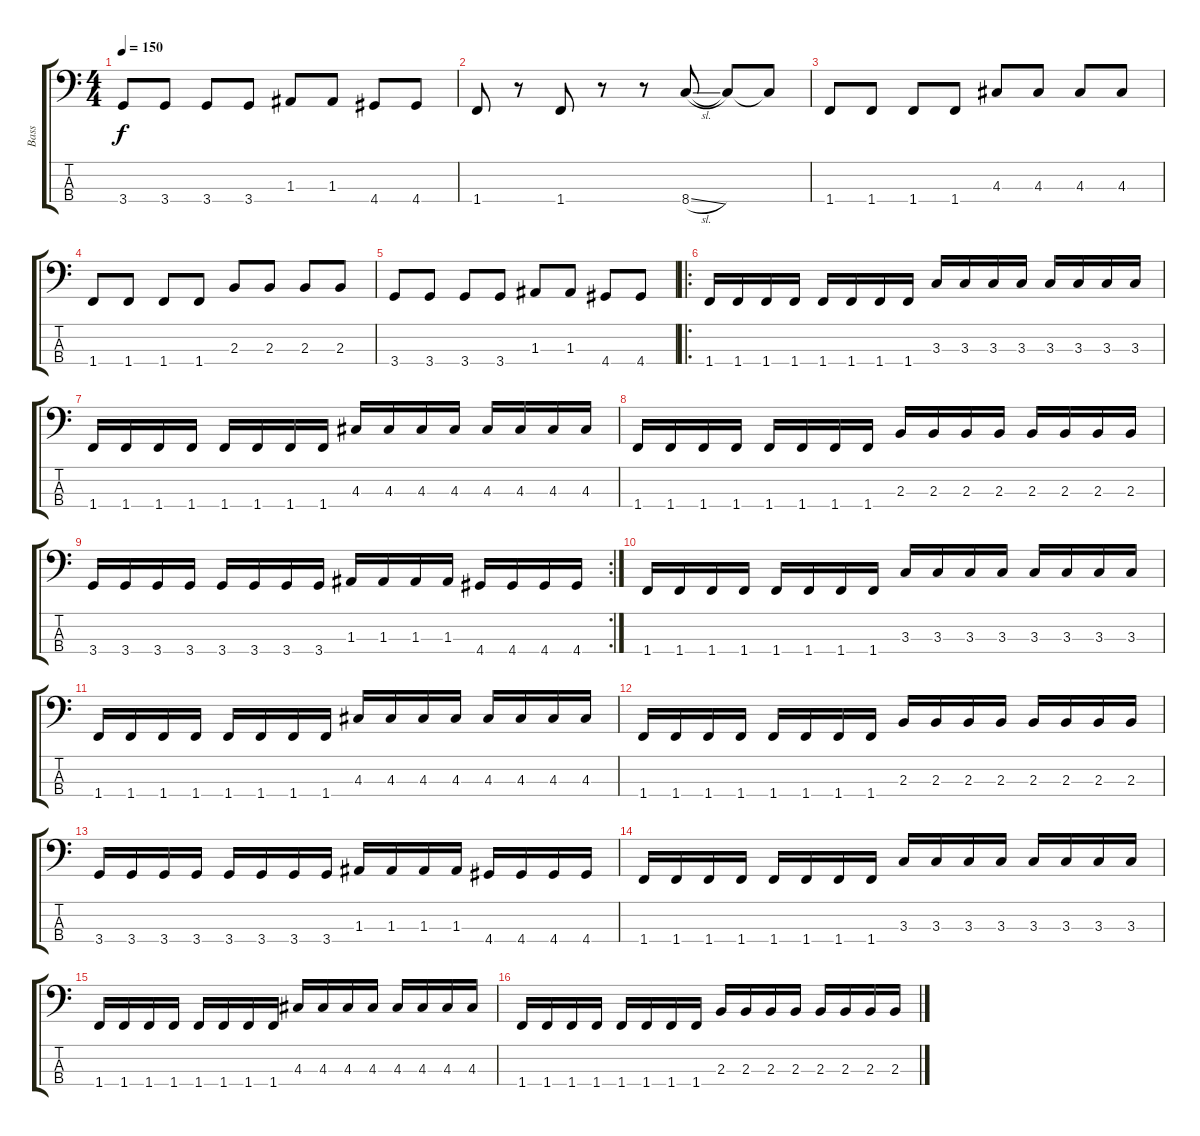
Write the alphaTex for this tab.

\track ("Bass" "Bass") {instrument electricbassfinger}
\staff {score tabs}
\tuning (G2 D2 A1 E1) {hide}
\ts (4 4)
\tempo 150
\clef f4
\ks c
3.4.8{dy f} 3.4.8 3.4.8 3.4.8 1.3.8 1.3.8 4.4.8 4.4.8 |
1.4.8 r.8 1.4.8 r.8 r.8 8.4{sl}.8 8.4{t}.8 8.4{t}.8 |
1.4.8 1.4.8 1.4.8 1.4.8 4.3.8 4.3.8 4.3.8 4.3.8 |
1.4.8 1.4.8 1.4.8 1.4.8 2.3.8 2.3.8 2.3.8 2.3.8 |
3.4.8 3.4.8 3.4.8 3.4.8 1.3.8 1.3.8 4.4.8 4.4.8 |
\ro
1.4.16 1.4.16 1.4.16 1.4.16 1.4.16 1.4.16 1.4.16 1.4.16 3.3.16 3.3.16 3.3.16 3.3.16 3.3.16 3.3.16 3.3.16 3.3.16 |
1.4.16 1.4.16 1.4.16 1.4.16 1.4.16 1.4.16 1.4.16 1.4.16 4.3.16 4.3.16 4.3.16 4.3.16 4.3.16 4.3.16 4.3.16 4.3.16 |
1.4.16 1.4.16 1.4.16 1.4.16 1.4.16 1.4.16 1.4.16 1.4.16 2.3.16 2.3.16 2.3.16 2.3.16 2.3.16 2.3.16 2.3.16 2.3.16 |
\rc 2
3.4.16 3.4.16 3.4.16 3.4.16 3.4.16 3.4.16 3.4.16 3.4.16 1.3.16 1.3.16 1.3.16 1.3.16 4.4.16 4.4.16 4.4.16 4.4.16 |
1.4.16 1.4.16 1.4.16 1.4.16 1.4.16 1.4.16 1.4.16 1.4.16 3.3.16 3.3.16 3.3.16 3.3.16 3.3.16 3.3.16 3.3.16 3.3.16 |
1.4.16 1.4.16 1.4.16 1.4.16 1.4.16 1.4.16 1.4.16 1.4.16 4.3.16 4.3.16 4.3.16 4.3.16 4.3.16 4.3.16 4.3.16 4.3.16 |
1.4.16 1.4.16 1.4.16 1.4.16 1.4.16 1.4.16 1.4.16 1.4.16 2.3.16 2.3.16 2.3.16 2.3.16 2.3.16 2.3.16 2.3.16 2.3.16 |
3.4.16 3.4.16 3.4.16 3.4.16 3.4.16 3.4.16 3.4.16 3.4.16 1.3.16 1.3.16 1.3.16 1.3.16 4.4.16 4.4.16 4.4.16 4.4.16 |
1.4.16 1.4.16 1.4.16 1.4.16 1.4.16 1.4.16 1.4.16 1.4.16 3.3.16 3.3.16 3.3.16 3.3.16 3.3.16 3.3.16 3.3.16 3.3.16 |
1.4.16 1.4.16 1.4.16 1.4.16 1.4.16 1.4.16 1.4.16 1.4.16 4.3.16 4.3.16 4.3.16 4.3.16 4.3.16 4.3.16 4.3.16 4.3.16 |
1.4.16 1.4.16 1.4.16 1.4.16 1.4.16 1.4.16 1.4.16 1.4.16 2.3.16 2.3.16 2.3.16 2.3.16 2.3.16 2.3.16 2.3.16 2.3.16
